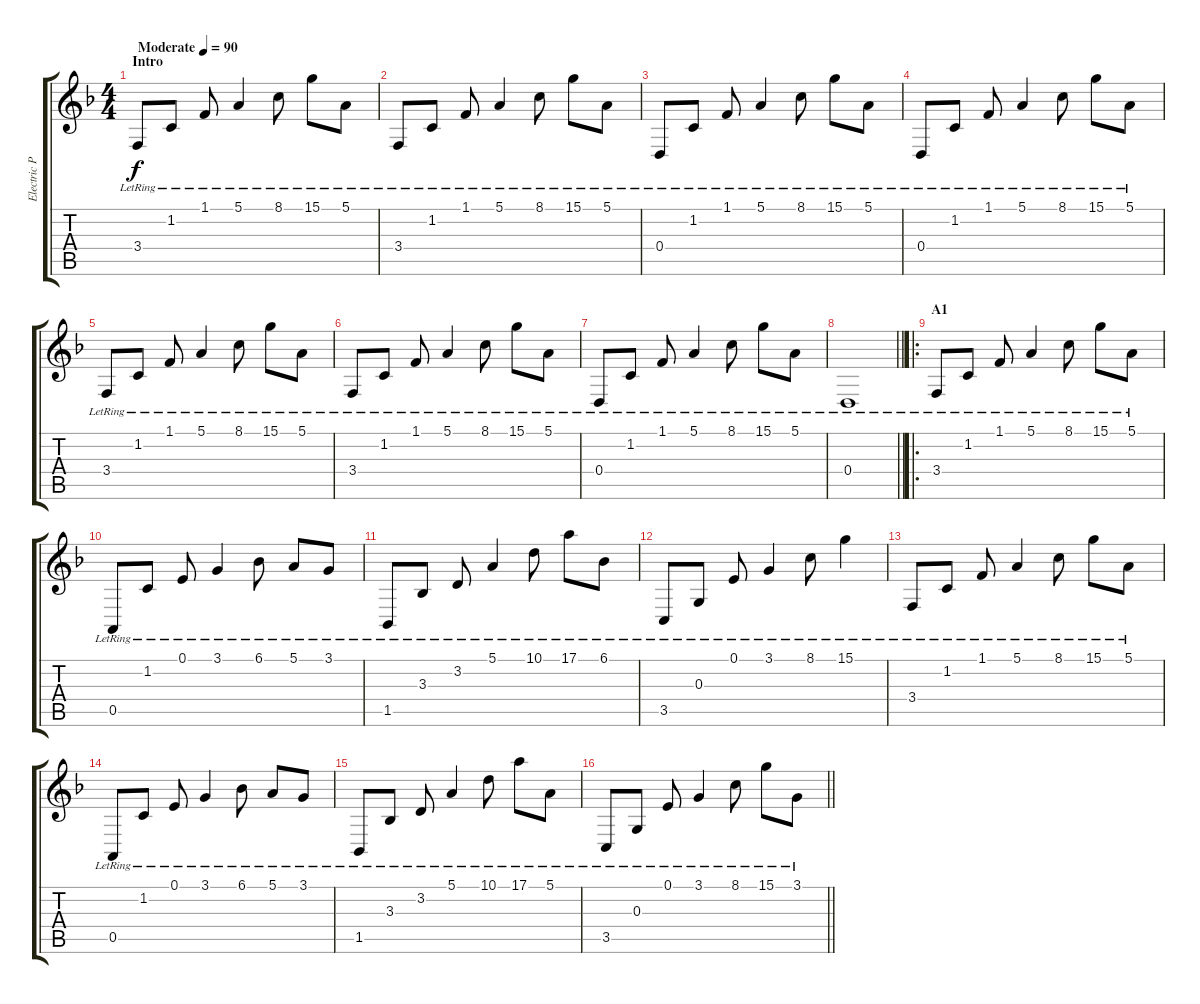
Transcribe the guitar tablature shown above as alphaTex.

\track ("Electric Piano" "Electric P") {instrument pad1newage}
\staff {score tabs}
\tuning (E4 B3 G3 D3 A2 E2) {hide}
\ts (4 4)
\section ("" "Intro")
\tempo (90 "Moderate")
\clef g2
\ks f
3.4{lr}.8{dy f instrument pad1newage} 1.2{lr}.8 1.1{lr}.8 5.1{lr}.4 8.1{lr}.8 15.1{lr}.8 5.1{lr}.8 |
3.4{lr}.8 1.2{lr}.8 1.1{lr}.8 5.1{lr}.4 8.1{lr}.8 15.1{lr}.8 5.1{lr}.8 |
0.4{lr}.8 1.2{lr}.8 1.1{lr}.8 5.1{lr}.4 8.1{lr}.8 15.1{lr}.8 5.1{lr}.8 |
0.4{lr}.8 1.2{lr}.8 1.1{lr}.8 5.1{lr}.4 8.1{lr}.8 15.1{lr}.8 5.1{lr}.8 |
3.4{lr}.8 1.2{lr}.8 1.1{lr}.8 5.1{lr}.4 8.1{lr}.8 15.1{lr}.8 5.1{lr}.8 |
3.4{lr}.8 1.2{lr}.8 1.1{lr}.8 5.1{lr}.4 8.1{lr}.8 15.1{lr}.8 5.1{lr}.8 |
0.4{lr}.8 1.2{lr}.8 1.1{lr}.8 5.1{lr}.4 8.1{lr}.8 15.1{lr}.8 5.1{lr}.8 |
\barLineRight lightlight
0.4{lr}.1 |
\ro
\section ("" "A1")
3.4{lr}.8{volume 13} 1.2{lr}.8 1.1{lr}.8 5.1{lr}.4 8.1{lr}.8 15.1{lr}.8 5.1{lr}.8 |
0.5{lr}.8 1.2{lr}.8 0.1{lr}.8 3.1{lr}.4 6.1{lr}.8 5.1{lr}.8 3.1{lr}.8 |
1.5{lr}.8 3.3{lr}.8 3.2{lr}.8 5.1{lr}.4 10.1{lr}.8 17.1{lr}.8 6.1{lr}.8 |
3.5{lr}.8 0.3{lr}.8 0.1{lr}.8 3.1{lr}.4 8.1{lr}.8 15.1{lr}.4 |
3.4{lr}.8 1.2{lr}.8 1.1{lr}.8 5.1{lr}.4 8.1{lr}.8 15.1{lr}.8 5.1{lr}.8 |
0.5{lr}.8 1.2{lr}.8 0.1{lr}.8 3.1{lr}.4 6.1{lr}.8 5.1{lr}.8 3.1{lr}.8 |
1.5{lr}.8 3.3{lr}.8 3.2{lr}.8 5.1{lr}.4 10.1{lr}.8 17.1{lr}.8 5.1{lr}.8 |
\barLineRight lightlight
3.5{lr}.8 0.3{lr}.8 0.1{lr}.8 3.1{lr}.4 8.1{lr}.8 15.1{lr}.8 3.1{lr}.8
